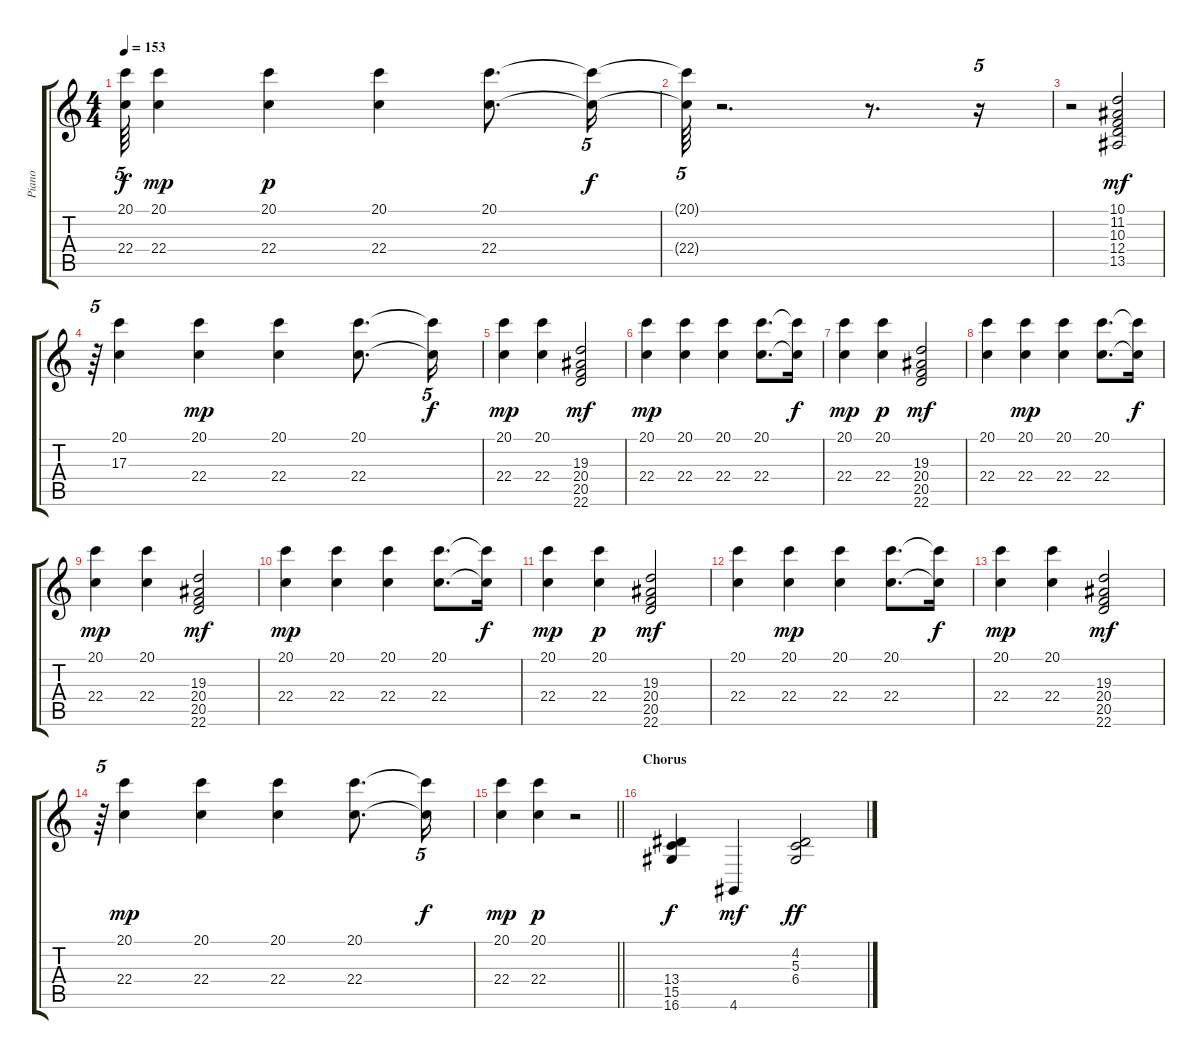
\track ("Piano" "Piano") {instrument brightacousticpiano}
\staff {score tabs}
\tuning (E4 B3 G3 D3 A2 E2) {hide}
\ts (4 4)
\tempo 153
\clef g2
\ks c
(20.1{t} 22.4{t}).64{tu (5 4) dy f} (20.1 22.4).4{dy mp} (20.1 22.4).4{dy p} (20.1 22.4).4 (20.1 22.4).8{d} (20.1{t} 22.4{t}).16{tu (5 4) dy f} |
(20.1{t} 22.4{t}).64{tu (5 4)} r.2{d} r.8{d} r.16{tu (5 4)} |
r.2 (10.1 11.2 10.3 12.4 13.5).2{dy mf} |
r.64{tu (5 4)} (20.1 17.3).4 (20.1 22.4).4{dy mp} (20.1 22.4).4 (20.1 22.4).8{d} (20.1{t} 22.4{t}).16{tu (5 4) dy f} |
(20.1 22.4).4{dy mp} (20.1 22.4).4 (19.3 20.4 20.5 22.6).2{dy mf} |
(20.1 22.4).4{dy mp} (20.1 22.4).4 (20.1 22.4).4 (20.1 22.4).8{d} (20.1{t} 22.4{t}).16{dy f} |
(20.1 22.4).4{dy mp} (20.1 22.4).4{dy p} (19.3 20.4 20.5 22.6).2{dy mf} |
(20.1 22.4).4 (20.1 22.4).4{dy mp} (20.1 22.4).4 (20.1 22.4).8{d} (20.1{t} 22.4{t}).16{dy f} |
(20.1 22.4).4{dy mp} (20.1 22.4).4 (19.3 20.4 20.5 22.6).2{dy mf} |
(20.1 22.4).4{dy mp} (20.1 22.4).4 (20.1 22.4).4 (20.1 22.4).8{d} (20.1{t} 22.4{t}).16{dy f} |
(20.1 22.4).4{dy mp} (20.1 22.4).4{dy p} (19.3 20.4 20.5 22.6).2{dy mf} |
(20.1 22.4).4 (20.1 22.4).4{dy mp} (20.1 22.4).4 (20.1 22.4).8{d} (20.1{t} 22.4{t}).16{dy f} |
(20.1 22.4).4{dy mp} (20.1 22.4).4 (19.3 20.4 20.5 22.6).2{dy mf} |
r.64{tu (5 4)} (20.1 22.4).4{dy mp} (20.1 22.4).4 (20.1 22.4).4 (20.1 22.4).8{d} (20.1{t} 22.4{t}).16{tu (5 4) dy f} |
\barLineRight lightlight
(20.1 22.4).4{dy mp} (20.1 22.4).4{dy p} r.2 |
\section ("" "Chorus")
(13.4 15.5 16.6).4{dy f} 4.6.4{dy mf} (4.2 5.3 6.4).2{dy ff}
